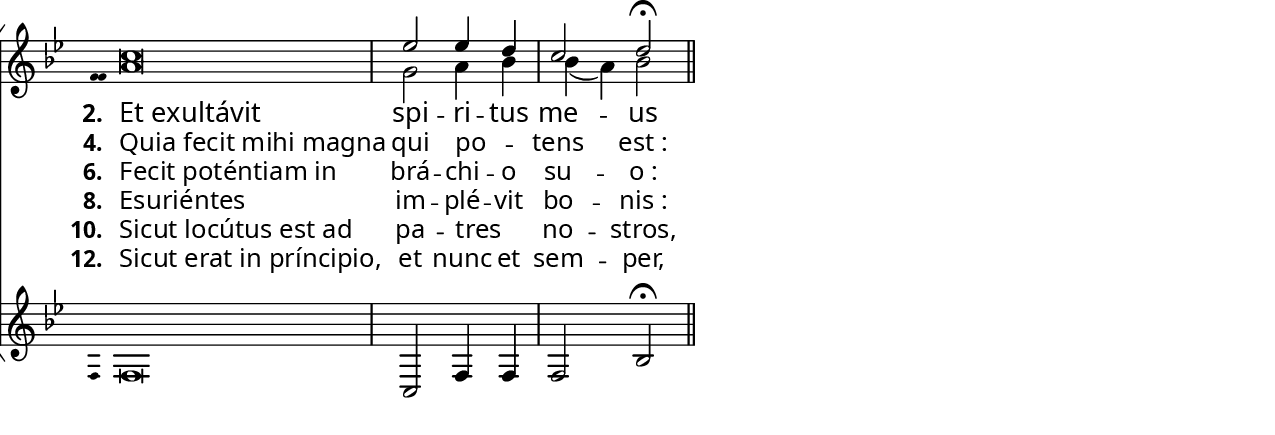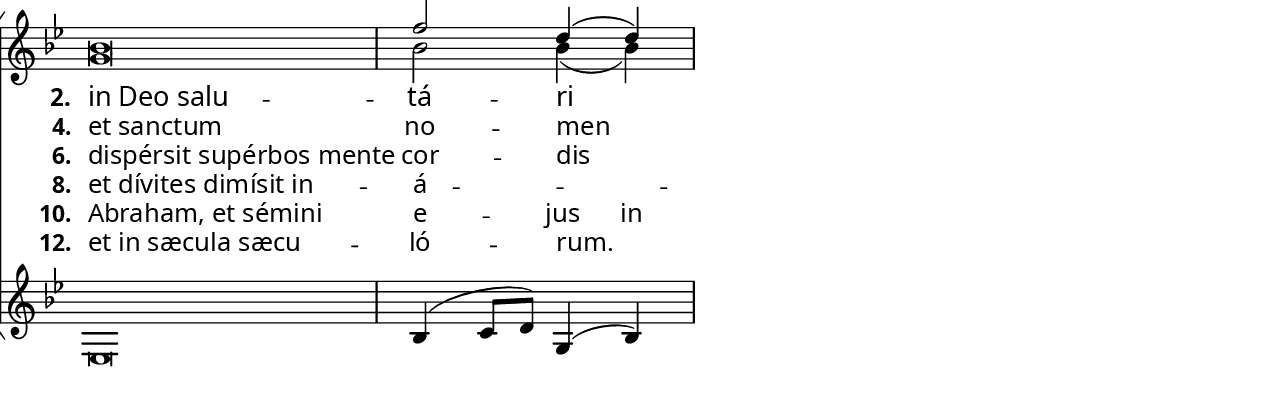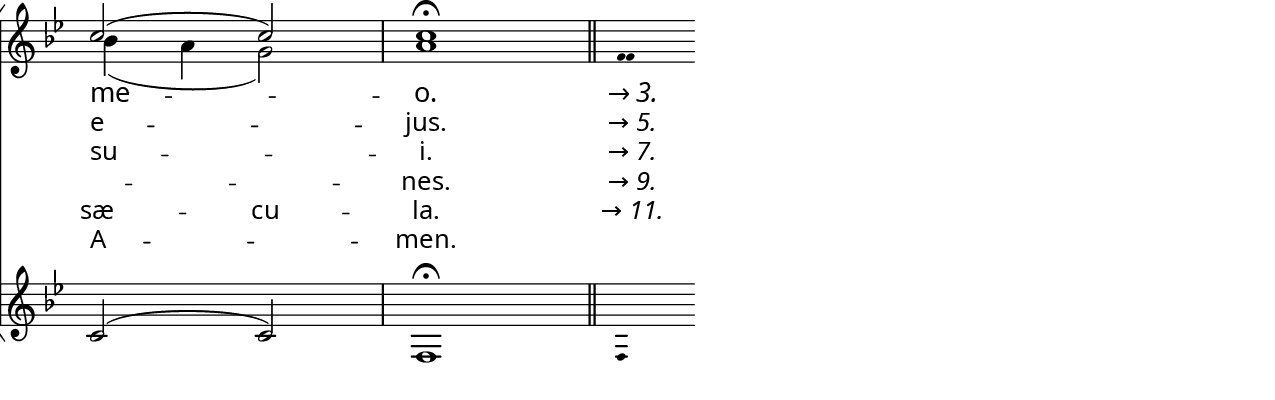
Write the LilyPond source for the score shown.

\version "2.18.2"

\header {
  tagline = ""
  composer = "Ciro Grassi (1868-1952)"
}
\include "lilypond-book-preamble.ly"

#(set-default-paper-size "letter")

stemOn = {
  \revert Staff.Stem #'transparent
  \revert Staff.Flag #'transparent
  \revert Voice.Stem #'length
}

stemOff = {
  \override Staff.Stem #'transparent = ##t
  \override Staff.Flag #'transparent = ##t
  \override Voice.Stem #'length = #0
}

\layout {
  \context {
    \Score
    \omit BarNumber
  }
}

global = {
  \key bes \major
  \time 4/4
}

sopMusic = \relative c'' {
  \cadenzaOn
  \relative c' { \stemOff \new CueVoice { f4 } \stemOn }
  c\breve \bar "|" \cadenzaOff
  ees2 ees4 d |
  c2 d\fermata | \cadenzaOn \bar "||" \break
  bes\breve \bar "|" \cadenzaOff
  f'2 d4( d4) |
  c2( c) |
  c1\fermata \bar "||"
  \relative c' { \stemOff \new CueVoice { f4 } }
}
sopWords = \lyricmode {

}

altoMusic = \relative c'' {
  \cadenzaOn
  \relative c' { \stemOff \new CueVoice { f4 } \stemOn }
  a\breve \bar "|" \cadenzaOff
  g2 a4 bes4 |
  bes( a) bes2 | \cadenzaOn \bar "||"
  g\breve \bar "|" \cadenzaOff
  bes2 bes4( bes) |
  bes4( a g2) |
  a1 \bar "||"
  \relative c' { \stemOff \new CueVoice { f4 } }
}

tenorMusic = \relative c'' {
  \cadenzaOn
  \relative c { \stemOff \new CueVoice { f4 } \stemOn }
  f,\breve \bar "|" \cadenzaOff
  ees4.( d8) c4 d8[ ees] |
  f2 bes,\fermata | \cadenzaOn \bar "||"
  ees\breve \bar "|" \cadenzaOff
  d4( ees8 f) g4( f) |
  e4( f2 e4) |
  f1\fermata  \bar "||"
  \relative c { \stemOff \new CueVoice { f4 } }
}

tenorAsBassMusic = \relative c'' {
  \cadenzaOn
  \relative c' { \stemOff \new CueVoice { f4 } \stemOn }
  f,\breve \bar "|" \cadenzaOff
  ees4.( d8) c4 d8[ ees] |
  f2 bes,\fermata | \cadenzaOn \bar "||"
  ees\breve \bar "|" \cadenzaOff
  d4( ees8 f) g4( f) |
  e4( f2 e4) |
  f1\fermata  \bar "||"
  \relative c' { \stemOff \new CueVoice { f4 } }
}

bassMusic = \relative c' {
  \cadenzaOn
  \relative c { \stemOff \new CueVoice { f4 } \stemOn }
  f,\breve \bar "|" \cadenzaOff
  c2 f4 f |
  f2 bes\fermata | \cadenzaOn \bar "||"
  ees,\breve \bar "|" \cadenzaOff
  bes'4( c8 d) g,4( bes) |
  c2( c2) |
  f,1\fermata  \bar "||"
  \relative c { \stemOff \new CueVoice { f4 } }
}

hiddenMusic = \relative c'' {
\hideNotes
  \cadenzaOn
  r4
  r\breve \bar "|" \cadenzaOff
  r1 |
  r1 | \cadenzaOn \bar "||"
  r\breve \bar "|" \cadenzaOff
  r1 |
  r1 |
  r1 \bar "||"
  f4
\unHideNotes
}

hiddenWords = \lyricmode {
  \markup\italic"→ 3."
}
hiddenWordsII = \lyricmode {
  \markup\italic"→ 5."
}
hiddenWordsIII = \lyricmode {
  \markup\italic"→ 7."
}
hiddenWordsIV = \lyricmode {
  \markup\italic"→ 9."
}
hiddenWordsV = \lyricmode {
  \markup\italic"→ 11."
}

altoWords = \lyricmode {
%  \override StanzaNumber #'font-name = #"Garamond Premier Pro"
%  \override LyricText #'font-name = #"Garamond Premier Pro"
  \set fontSize = #0.5
  \set stanza = #"2. "
  %\set vocalName = "2. "
  %\set shortVocalName = "2. "
  \once \override LyricText #'self-alignment-X = #LEFT
  Et_exultávit |
%  \once \override LyricText #'self-alignment-X = #CENTER
  spi -- ri -- tus | me -- us |
  \once \override LyricText #'self-alignment-X = #LEFT
  \set stanza = #"2. "
  in_Deo_salu -- |
%  \once \override LyricText #'self-alignment-X = #CENTER
  tá -- ri | me -- | o.
}
altoWordsII = \lyricmode {
%  \override StanzaNumber #'font-name = #"Garamond Premier Pro"
%  \override LyricText #'font-name = #"Garamond Premier Pro"
  \set stanza = #"4. "
  \once \override LyricText #'self-alignment-X = #LEFT
  Quia_fecit_mihi_magna |
  \once \override LyricText #'self-alignment-X = #CENTER
  qui po -- _ | tens est_: |
  \once \override LyricText #'self-alignment-X = #LEFT
  \set stanza = #"4. "
  et_sanctum |
  \once \override LyricText #'self-alignment-X = #CENTER
  no -- men | e -- | jus.
}
altoWordsIII = \lyricmode {
%  \override StanzaNumber #'font-name = #"Garamond Premier Pro"
%  \override LyricText #'font-name = #"Garamond Premier Pro"
  \set stanza = #"6. "
  \once \override LyricText #'self-alignment-X = #LEFT
  Fecit_poténtiam_in |
  \once \override LyricText #'self-alignment-X = #CENTER
  brá -- chi -- o | su -- o_: |
  \once \override LyricText #'self-alignment-X = #LEFT
  \set stanza = #"6. "
  dispérsit_supérbos_mente |
  \once \override LyricText #'self-alignment-X = #CENTER
  cor -- dis | su -- | i.
}
altoWordsIV = \lyricmode {
%  \override StanzaNumber #'font-name = #"Garamond Premier Pro"
%  \override LyricText #'font-name = #"Garamond Premier Pro"
  \set stanza = #"8. "
  \once \override LyricText #'self-alignment-X = #LEFT
  Esuriéntes |
  \once \override LyricText #'self-alignment-X = #CENTER
  im -- plé -- vit | bo -- nis_: |
  \once \override LyricText #'self-alignment-X = #LEFT
  \set stanza = #"8. "
  et_dívites_dimísit_in -- |
  \once \override LyricText #'self-alignment-X = #CENTER
  á -- _ | _ | nes.
}
altoWordsV = \lyricmode {
%  \override StanzaNumber #'font-name = #"Garamond Premier Pro"
%  \override LyricText #'font-name = #"Garamond Premier Pro"
  \set stanza = #"10. "
  \once \override LyricText #'self-alignment-X = #LEFT
  Sicut_locútus_est_ad |
  \once \override LyricText #'self-alignment-X = #CENTER
  pa -- tres _ | no -- stros, |
  \once \override LyricText #'self-alignment-X = #LEFT
  \set stanza = #"10. "
  Abraham,_et_sémini |
  \once \override LyricText #'self-alignment-X = #CENTER
  \set ignoreMelismata = ##t
  e -- jus in | sæ -- cu -- | la.
  \unset ignoreMelismata
}
altoWordsVI = \lyricmode {
%  \override StanzaNumber #'font-name = #"Garamond Premier Pro"
%  \override LyricText #'font-name = #"Garamond Premier Pro"
  \set stanza = #"12. "
  \once \override LyricText #'self-alignment-X = #LEFT
  Sicut_erat_in_príncipio, |
  \once \override LyricText #'self-alignment-X = #CENTER
  et nunc et | sem -- per, |
  \once \override LyricText #'self-alignment-X = #LEFT
  \set stanza = #"12. "
  et_in_sæcula_sæcu -- |
  \once \override LyricText #'self-alignment-X = #CENTER
  ló -- rum. | A -- | men.
}


\paper {
  %myStaffSize = #19
  myStaffSize = #19
  indent = 0\mm
  %line-width = 7.5\in
  line-width = 6\in - 1.25\in
  %ragged-right = ##t
  force-assignment = #""
  line-width = #(- line-width (* mm  3.000000))
  #(define fonts
   (make-pango-font-tree "Garamond Premier Pro"
                         "Garamond Premier Pro"
                         "Garamond Premier Pro"
                          (/ myStaffSize 19)))
}

\score {
  \new ChoirStaff <<
    %\new Lyrics = "sopranos"
    \new Staff = "women" <<
      \new Voice = "sopranos"{
        \voiceOne
        << \global \sopMusic >>
      }
      \new Voice = "altos" {
        \voiceTwo
        << \global \altoMusic >>
      }
    >>
    
    \new Lyrics = "altos"
    \new Lyrics = "altosII"
    \new Lyrics = "altosIII"
    \new Lyrics = "altosIV"
    \new Lyrics = "altosV"
    \new Lyrics = "altosVI"
    
    \new Staff = "men" <<
      \new Voice = "bass" {
        \voiceOne
        << \global \bassMusic >>
      }
	    \new Voice = "hidden"{
		    \voiceThree
		    << \global \hiddenMusic >>
	    }
    >>
    \context Lyrics = "altos" \lyricsto "sopranos" \altoWords
	\context Lyrics = "altos" \lyricsto "hidden" \hiddenWords
    \context Lyrics = "altosII" \lyricsto "sopranos" \altoWordsII
	\context Lyrics = "altosII" \lyricsto "hidden" \hiddenWordsII
    \context Lyrics = "altosIII" \lyricsto "sopranos" \altoWordsIII
	\context Lyrics = "altosIII" \lyricsto "hidden" \hiddenWordsIII
    \context Lyrics = "altosIV" \lyricsto "sopranos" \altoWordsIV
	\context Lyrics = "altosIV" \lyricsto "hidden" \hiddenWordsIV
    \context Lyrics = "altosV" \lyricsto "sopranos" \altoWordsV
	\context Lyrics = "altosV" \lyricsto "hidden" \hiddenWordsV
    \context Lyrics = "altosVI" \lyricsto "sopranos" \altoWordsVI
  >>
  \layout {
    \context {
      \Staff
      \remove "Time_signature_engraver"
    }
  }
}

